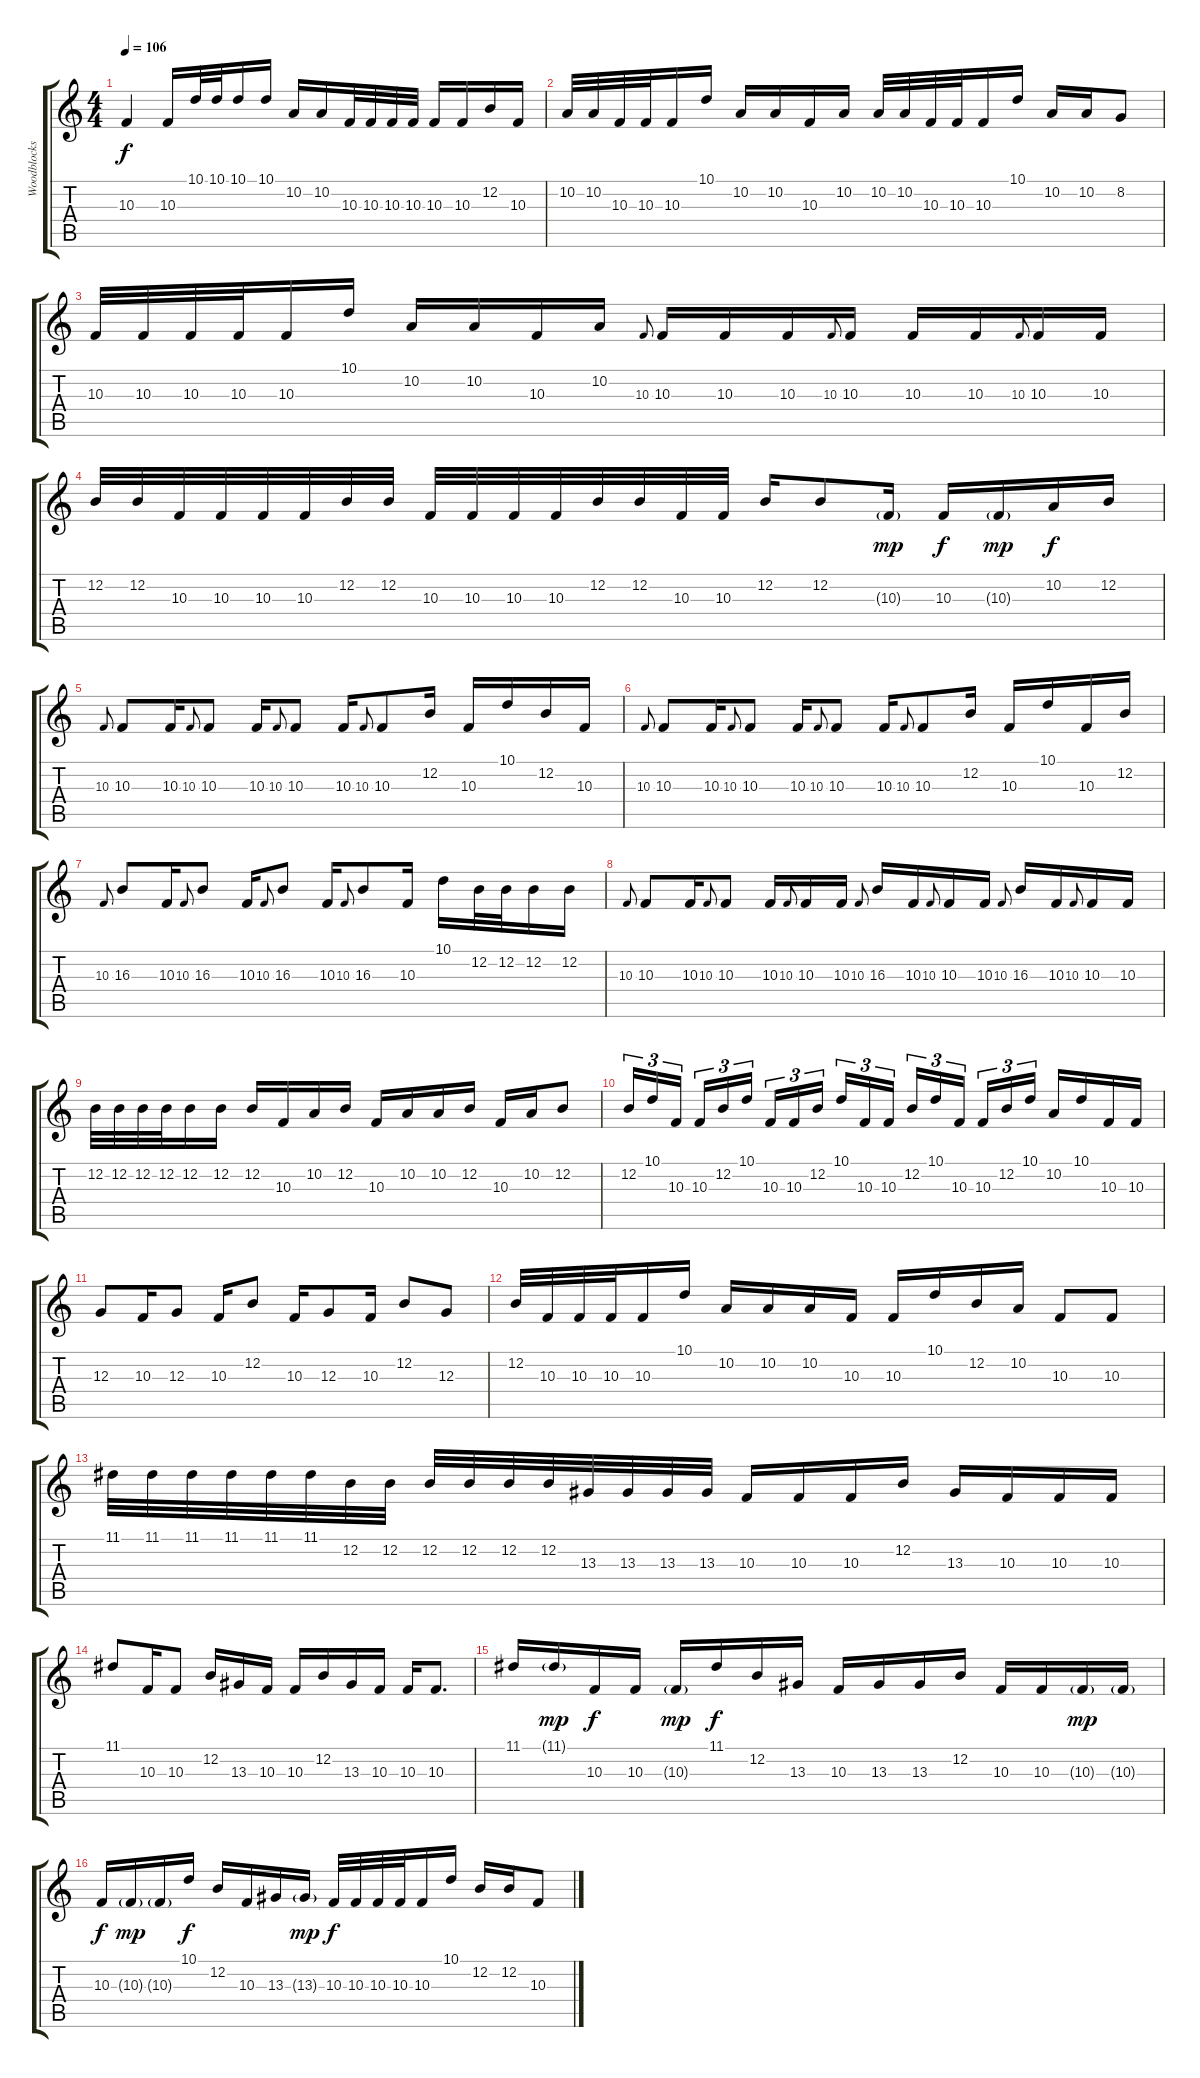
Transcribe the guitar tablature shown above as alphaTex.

\track ("Woodblocks" "Woodblocks") {instrument woodblock}
\staff {score tabs}
\tuning (E4 B3 G3 D3 A2 E2) {hide}
\ts (4 4)
\tempo 106
\clef g2
\ks c
10.3.4{dy f} 10.3.16 10.1.32 10.1.32 10.1.16 10.1.16 10.2.16 10.2.16 10.3.32 10.3.32 10.3.32 10.3.32 10.3.16 10.3.16 12.2.16 10.3.16 |
10.2.32 10.2.32 10.3.32 10.3.32 10.3.16 10.1.16 10.2.16 10.2.16 10.3.16 10.2.16 10.2.32 10.2.32 10.3.32 10.3.32 10.3.16 10.1.16 10.2.16 10.2.16 8.2.8 |
10.3.32 10.3.32 10.3.32 10.3.32 10.3.16 10.1.16 10.2.16 10.2.16 10.3.16 10.2.16 10.3.8{gr onbeat} 10.3.16 10.3.16 10.3.16 10.3.8{gr onbeat} 10.3.16 10.3.16 10.3.16 10.3.8{gr onbeat} 10.3.16 10.3.16 |
12.2.32 12.2.32 10.3.32 10.3.32 10.3.32 10.3.32 12.2.32 12.2.32 10.3.32 10.3.32 10.3.32 10.3.32 12.2.32 12.2.32 10.3.32 10.3.32 12.2.16 12.2.8 10.3{g}.16{dy mp} 10.3.16{dy f} 10.3{g}.16{dy mp} 10.2.16{dy f} 12.2.16 |
10.3.8{gr onbeat} 10.3.8 10.3.16 10.3.8{gr onbeat} 10.3.8 10.3.16 10.3.8{gr onbeat} 10.3.8 10.3.16 10.3.8{gr onbeat} 10.3.8 12.2.16 10.3.16 10.1.16 12.2.16 10.3.16 |
10.3.8{gr onbeat} 10.3.8 10.3.16 10.3.8{gr onbeat} 10.3.8 10.3.16 10.3.8{gr onbeat} 10.3.8 10.3.16 10.3.8{gr onbeat} 10.3.8 12.2.16 10.3.16 10.1.16 10.3.16 12.2.16 |
10.3.8{gr onbeat} 16.3.8 10.3.16 10.3.8{gr onbeat} 16.3.8 10.3.16 10.3.8{gr onbeat} 16.3.8 10.3.16 10.3.8{gr onbeat} 16.3.8 10.3.16 10.1.16 12.2.32 12.2.32 12.2.16 12.2.16 |
10.3.8{gr onbeat} 10.3.8 10.3.16 10.3.8{gr onbeat} 10.3.8 10.3.16 10.3.8{gr onbeat} 10.3.16 10.3.16 10.3.8{gr onbeat} 16.3.16 10.3.16 10.3.8{gr onbeat} 10.3.16 10.3.16 10.3.8{gr onbeat} 16.3.16 10.3.16 10.3.8{gr onbeat} 10.3.16 10.3.16 |
12.2.32 12.2.32 12.2.32 12.2.32 12.2.16 12.2.16 12.2.16 10.3.16 10.2.16 12.2.16 10.3.16 10.2.16 10.2.16 12.2.16 10.3.16 10.2.16 12.2.8 |
12.2.16{tu (3 2)} 10.1.16{tu (3 2)} 10.3.16{tu (3 2) beam splitsecondary} 10.3.16{tu (3 2)} 12.2.16{tu (3 2)} 10.1.16{tu (3 2)} 10.3.16{tu (3 2)} 10.3.16{tu (3 2)} 12.2.16{tu (3 2) beam splitsecondary} 10.1.16{tu (3 2)} 10.3.16{tu (3 2)} 10.3.16{tu (3 2)} 12.2.16{tu (3 2)} 10.1.16{tu (3 2)} 10.3.16{tu (3 2) beam splitsecondary} 10.3.16{tu (3 2)} 12.2.16{tu (3 2)} 10.1.16{tu (3 2)} 10.2.16 10.1.16 10.3.16 10.3.16 |
12.3.8 10.3.16 12.3.8 10.3.16 12.2.8 10.3.16 12.3.8 10.3.16 12.2.8 12.3.8 |
12.2.32 10.3.32 10.3.32 10.3.32 10.3.16 10.1.16 10.2.16 10.2.16 10.2.16 10.3.16 10.3.16 10.1.16 12.2.16 10.2.16 10.3.8 10.3.8 |
11.1.32 11.1.32 11.1.32 11.1.32 11.1.32 11.1.32 12.2.32 12.2.32 12.2.32 12.2.32 12.2.32 12.2.32 13.3.32 13.3.32 13.3.32 13.3.32 10.3.16 10.3.16 10.3.16 12.2.16 13.3.16 10.3.16 10.3.16 10.3.16 |
11.1.8 10.3.16 10.3.8 12.2.16 13.3.16 10.3.16 10.3.16 12.2.16 13.3.16 10.3.16 10.3.16 10.3.8{d} |
11.1.16 11.1{g}.16{dy mp} 10.3.16{dy f} 10.3.16 10.3{g}.16{dy mp} 11.1.16{dy f} 12.2.16 13.3.16 10.3.16 13.3.16 13.3.16 12.2.16 10.3.16 10.3.16 10.3{g}.16{dy mp} 10.3{g}.16 |
10.3.16{dy f} 10.3{g}.16{dy mp} 10.3{g}.16 10.1.16{dy f} 12.2.16 10.3.16 13.3.16 13.3{g}.16{dy mp} 10.3.32{dy f} 10.3.32 10.3.32 10.3.32 10.3.16 10.1.16 12.2.16 12.2.16 10.3.8
